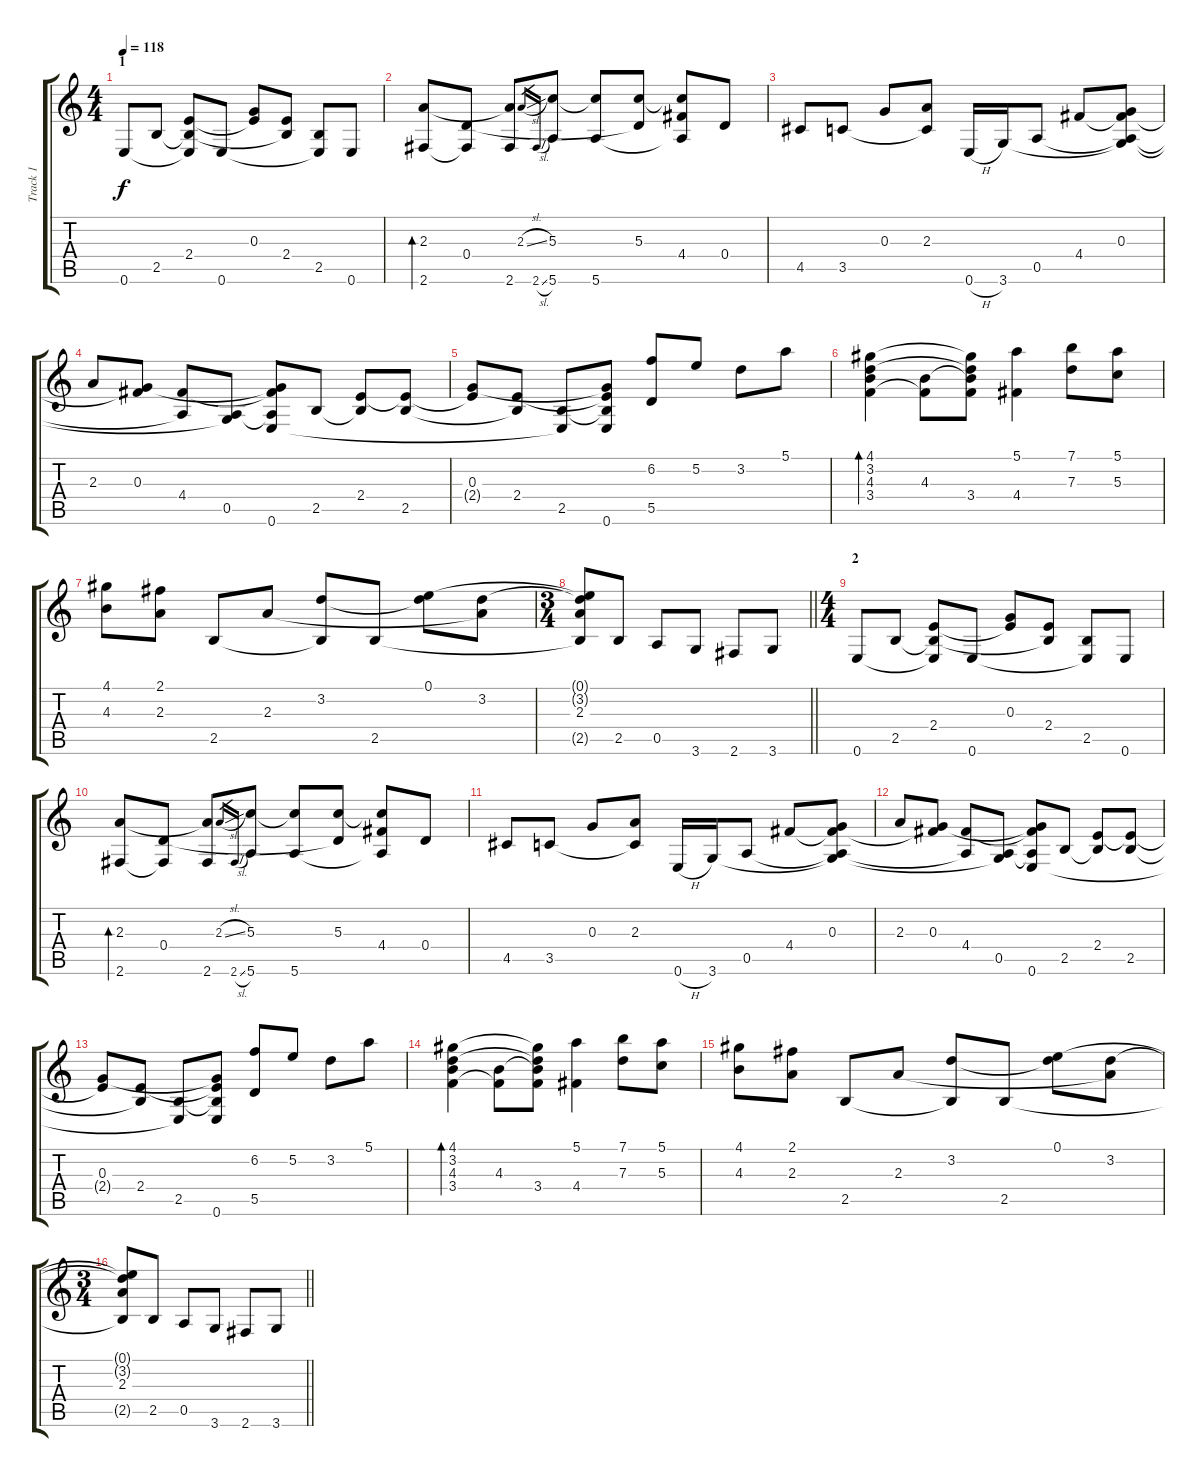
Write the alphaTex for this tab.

\track ("Track 1" "Track 1") {instrument acousticguitarsteel}
\staff {score tabs}
\tuning (E4 B3 G3 D3 A2 E2) {hide}
\ts (4 4)
\section ("" "1")
\tempo 118
\clef g2
\ks c
0.6.8{dy f} 2.5.8 (2.4 2.5{t} 0.6{t}).8 0.6.8 (0.3 2.4{t}).8 (2.4 2.5{t}).8 (2.5 0.6{t}).8 0.6.8 |
(2.3 2.6).8{bd 240} (0.4 2.6{t}).8 (2.3{t} 2.6).8 2.3{sl}.16{gr} 2.6{sl}.16{gr} (5.3 5.6).8 (5.3{t} 5.6).8 (5.3 0.4{t}).8 (5.3{t} 4.4 5.6{t}).8 0.4.8 |
4.5.8 3.5.8 0.3.8 (2.3 3.5{t}).8 0.6{h}.16 3.6.16 0.5.8 4.4.8 (0.3 4.4{t} 0.5{t} 3.6{t}).8 |
2.3.8 (0.3 4.4{t}).8 (4.4 0.5{t}).8 (0.5 3.6{t}).8 (0.3{t} 4.4{t} 0.5{t} 0.6).8 2.5.8 (2.4 2.5{t}).8 (2.4{t} 2.5).8 |
(0.3 2.4{t}).8 (2.4 2.5{t}).8 (2.5 0.6{t}).8 (0.3{t} 2.4{t} 2.5{t} 0.6).8 (6.2 5.5).8 5.2.8 3.2.8 5.1.8 |
(4.1 3.2 4.3 3.4).4{bd 30} (4.3 3.4{t}).8 (4.1{t} 3.2{t} 4.3{t} 3.4).8 (5.1 4.4).4 (7.1 7.3).8 (5.1 5.3).8 |
(4.1 4.3).8 (2.1 2.3).8 2.5.8 2.3.8 (3.2 2.5{t}).8 2.5.8 (0.1 3.2{t}).8 (3.2 2.3{t}).8 |
\ts (3 4)
\barLineRight lightlight
(0.1{t} 3.2{t} 2.3 2.5{t}).8 2.5.8 0.5.8 3.6.8 2.6.8 3.6.8 |
\ts (4 4)
\section ("" "2")
0.6.8 2.5.8 (2.4 2.5{t} 0.6{t}).8 0.6.8 (0.3 2.4{t}).8 (2.4 2.5{t}).8 (2.5 0.6{t}).8 0.6.8 |
(2.3 2.6).8{bd 240} (0.4 2.6{t}).8 (2.3{t} 2.6).8 2.3{sl}.16{gr} 2.6{sl}.16{gr} (5.3 5.6).8 (5.3{t} 5.6).8 (5.3 0.4{t}).8 (5.3{t} 4.4 5.6{t}).8 0.4.8 |
4.5.8 3.5.8 0.3.8 (2.3 3.5{t}).8 0.6{h}.16 3.6.16 0.5.8 4.4.8 (0.3 4.4{t} 0.5{t} 3.6{t}).8 |
2.3.8 (0.3 4.4{t}).8 (4.4 0.5{t}).8 (0.5 3.6{t}).8 (0.3{t} 4.4{t} 0.5{t} 0.6).8 2.5.8 (2.4 2.5{t}).8 (2.4{t} 2.5).8 |
(0.3 2.4{t}).8 (2.4 2.5{t}).8 (2.5 0.6{t}).8 (0.3{t} 2.4{t} 2.5{t} 0.6).8 (6.2 5.5).8 5.2.8 3.2.8 5.1.8 |
(4.1 3.2 4.3 3.4).4{bd 30} (4.3 3.4{t}).8 (4.1{t} 3.2{t} 4.3{t} 3.4).8 (5.1 4.4).4 (7.1 7.3).8 (5.1 5.3).8 |
(4.1 4.3).8 (2.1 2.3).8 2.5.8 2.3.8 (3.2 2.5{t}).8 2.5.8 (0.1 3.2{t}).8 (3.2 2.3{t}).8 |
\ts (3 4)
\barLineRight lightlight
(0.1{t} 3.2{t} 2.3 2.5{t}).8 2.5.8 0.5.8 3.6.8 2.6.8 3.6.8
